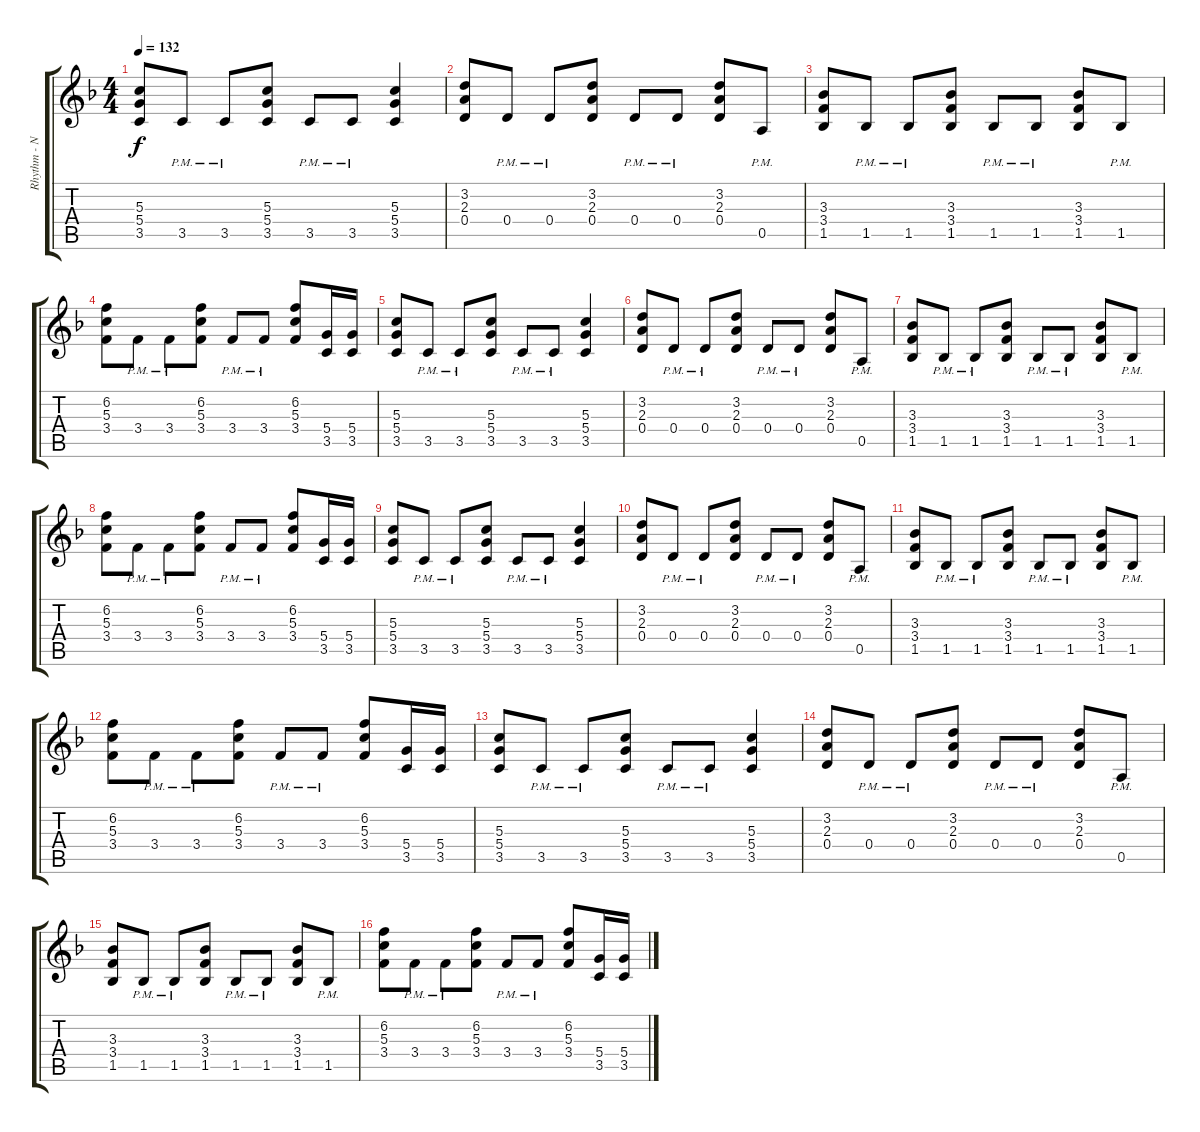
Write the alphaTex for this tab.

\track ("Rhythm - Neal Schon" "Rhythm - N") {instrument distortionguitar}
\staff {score tabs}
\tuning (E4 B3 G3 D3 A2 E2) {hide}
\ts (4 4)
\tempo 132
\clef g2
\ks f
(5.3 5.4 3.5).8{dy f} 3.5{pm}.8 3.5{pm}.8 (5.3 5.4 3.5).8 3.5{pm}.8 3.5{pm}.8 (5.3 5.4 3.5).4 |
(3.2 2.3 0.4).8 0.4{pm}.8 0.4{pm}.8 (3.2 2.3 0.4).8 0.4{pm}.8 0.4{pm}.8 (3.2 2.3 0.4).8 0.5{pm}.8 |
(3.3 3.4 1.5).8 1.5{pm}.8 1.5{pm}.8 (3.3 3.4 1.5).8 1.5{pm}.8 1.5{pm}.8 (3.3 3.4 1.5).8 1.5{pm}.8 |
(6.2 5.3 3.4).8 3.4{pm}.8 3.4{pm}.8 (6.2 5.3 3.4).8 3.4{pm}.8 3.4{pm}.8 (6.2 5.3 3.4).8 (5.4 3.5).16 (5.4 3.5).16 |
(5.3 5.4 3.5).8 3.5{pm}.8 3.5{pm}.8 (5.3 5.4 3.5).8 3.5{pm}.8 3.5{pm}.8 (5.3 5.4 3.5).4 |
(3.2 2.3 0.4).8 0.4{pm}.8 0.4{pm}.8 (3.2 2.3 0.4).8 0.4{pm}.8 0.4{pm}.8 (3.2 2.3 0.4).8 0.5{pm}.8 |
(3.3 3.4 1.5).8 1.5{pm}.8 1.5{pm}.8 (3.3 3.4 1.5).8 1.5{pm}.8 1.5{pm}.8 (3.3 3.4 1.5).8 1.5{pm}.8 |
(6.2 5.3 3.4).8 3.4{pm}.8 3.4{pm}.8 (6.2 5.3 3.4).8 3.4{pm}.8 3.4{pm}.8 (6.2 5.3 3.4).8 (5.4 3.5).16 (5.4 3.5).16 |
(5.3 5.4 3.5).8 3.5{pm}.8 3.5{pm}.8 (5.3 5.4 3.5).8 3.5{pm}.8 3.5{pm}.8 (5.3 5.4 3.5).4 |
(3.2 2.3 0.4).8 0.4{pm}.8 0.4{pm}.8 (3.2 2.3 0.4).8 0.4{pm}.8 0.4{pm}.8 (3.2 2.3 0.4).8 0.5{pm}.8 |
(3.3 3.4 1.5).8 1.5{pm}.8 1.5{pm}.8 (3.3 3.4 1.5).8 1.5{pm}.8 1.5{pm}.8 (3.3 3.4 1.5).8 1.5{pm}.8 |
(6.2 5.3 3.4).8 3.4{pm}.8 3.4{pm}.8 (6.2 5.3 3.4).8 3.4{pm}.8 3.4{pm}.8 (6.2 5.3 3.4).8 (5.4 3.5).16 (5.4 3.5).16 |
(5.3 5.4 3.5).8 3.5{pm}.8 3.5{pm}.8 (5.3 5.4 3.5).8 3.5{pm}.8 3.5{pm}.8 (5.3 5.4 3.5).4 |
(3.2 2.3 0.4).8 0.4{pm}.8 0.4{pm}.8 (3.2 2.3 0.4).8 0.4{pm}.8 0.4{pm}.8 (3.2 2.3 0.4).8 0.5{pm}.8 |
(3.3 3.4 1.5).8 1.5{pm}.8 1.5{pm}.8 (3.3 3.4 1.5).8 1.5{pm}.8 1.5{pm}.8 (3.3 3.4 1.5).8 1.5{pm}.8 |
(6.2 5.3 3.4).8 3.4{pm}.8 3.4{pm}.8 (6.2 5.3 3.4).8 3.4{pm}.8 3.4{pm}.8 (6.2 5.3 3.4).8 (5.4 3.5).16 (5.4 3.5).16
